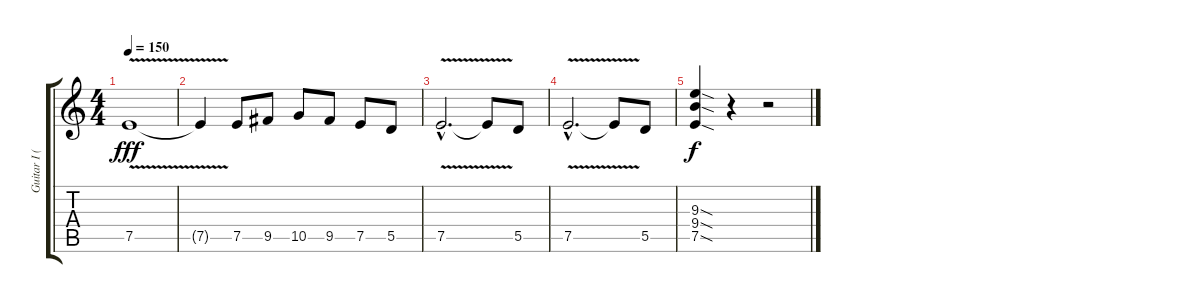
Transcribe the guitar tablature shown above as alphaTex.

\track ("Guitar I (Lead)" "Guitar I (") {instrument overdrivenguitar}
\staff {score tabs}
\tuning (E4 B3 G3 D3 A2 E2) {hide}
\ts (4 4)
\tempo 150
\clef g2
\ks c
7.5{v}.1{dy fff} |
7.5{t}.4 7.5.8 9.5.8 10.5.8 9.5.8 7.5.8 5.5.8 |
7.5{v hac}.2{d} 7.5{t}.8 5.5.8 |
7.5{v hac}.2{d} 7.5{t}.8 5.5.8 |
(9.3{sod} 9.4{sod} 7.5{sod}).4{dy f} r.4 r.2
